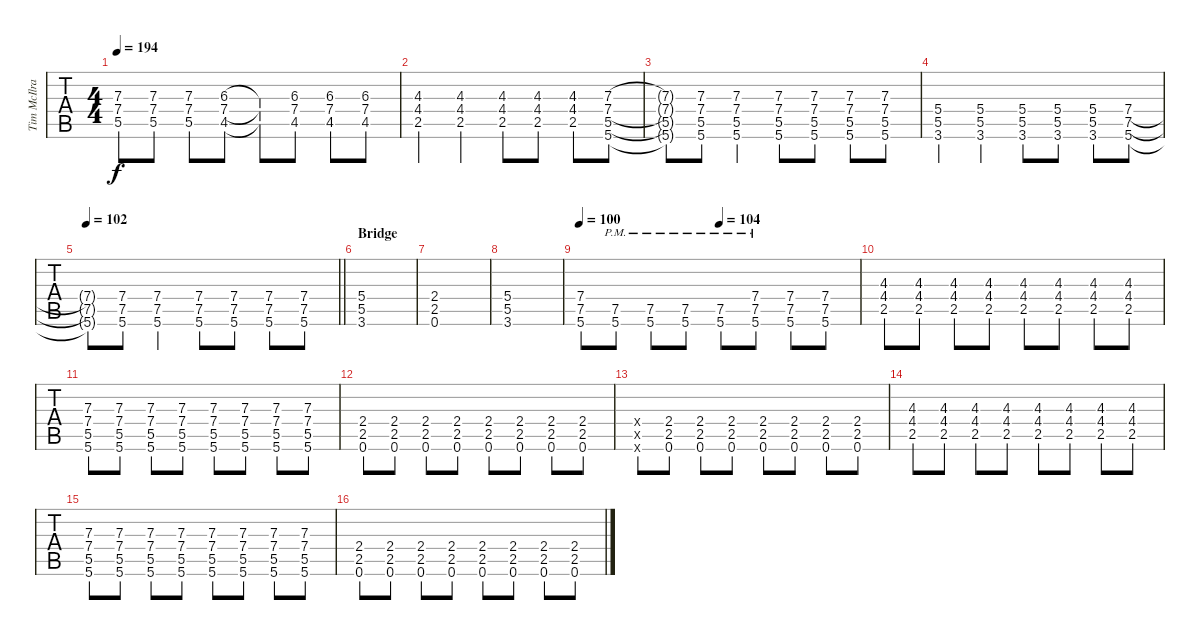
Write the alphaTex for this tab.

\track ("Tim McIlrath - Guitar One" "Tim McIlra") {instrument distortionguitar}
\staff {tabs}
\tuning (Eb4 Bb3 Gb3 Db3 Ab2 Eb2) {hide}
\ts (4 4)
\tempo 194
\clef g2
\ks c
(7.3{t} 7.4{t} 5.5{t}).8{dy f} (7.3 7.4 5.5).8 (7.3 7.4 5.5).8 (6.3 7.4 4.5).8 (6.3{t} 7.4{t} 4.5{t}).8 (6.3 7.4 4.5).8 (6.3 7.4 4.5).8 (6.3 7.4 4.5).8 |
(4.3 4.4 2.5).4 (4.3 4.4 2.5).4 (4.3 4.4 2.5).8 (4.3 4.4 2.5).8 (4.3 4.4 2.5).8 (7.3 7.4 5.5 5.6).8 |
(7.3{t} 7.4{t} 5.5{t} 5.6{t}).8 (7.3 7.4 5.5 5.6).8 (7.3 7.4 5.5 5.6).4 (7.3 7.4 5.5 5.6).8 (7.3 7.4 5.5 5.6).8 (7.3 7.4 5.5 5.6).8 (7.3 7.4 5.5 5.6).8 |
(5.4 5.5 3.6).4 (5.4 5.5 3.6).4 (5.4 5.5 3.6).8 (5.4 5.5 3.6).8 (5.4 5.5 3.6).8 (7.4 7.5 5.6).8 |
\tempo 102
\barLineRight lightlight
(7.4{t} 7.5{t} 5.6{t}).8 (7.4 7.5 5.6).8 (7.4 7.5 5.6).4 (7.4 7.5 5.6).8 (7.4 7.5 5.6).8 (7.4 7.5 5.6).8 (7.4 7.5 5.6).8 |
\section ("" "Bridge")
(5.4 5.5 3.6).1 |
(2.4 2.5 0.6).1 |
(5.4 5.5 3.6).1 |
\tempo 100
\tempo (104 0.5)
(7.4 7.5 5.6).8 (7.5{pm} 5.6{pm}).8 (7.5{pm} 5.6{pm}).8 (7.5{pm} 5.6{pm}).8 (7.5{pm} 5.6{pm}).8 (7.4{pm} 7.5{pm} 5.6{pm}).8 (7.4 7.5 5.6).8 (7.4 7.5 5.6).8 |
(4.3 4.4 2.5).8 (4.3 4.4 2.5).8 (4.3 4.4 2.5).8 (4.3 4.4 2.5).8 (4.3 4.4 2.5).8 (4.3 4.4 2.5).8 (4.3 4.4 2.5).8 (4.3 4.4 2.5).8 |
(7.3 7.4 5.5 5.6).8 (7.3 7.4 5.5 5.6).8 (7.3 7.4 5.5 5.6).8 (7.3 7.4 5.5 5.6).8 (7.3 7.4 5.5 5.6).8 (7.3 7.4 5.5 5.6).8 (7.3 7.4 5.5 5.6).8 (7.3 7.4 5.5 5.6).8 |
(2.4 2.5 0.6).8 (2.4 2.5 0.6).8 (2.4 2.5 0.6).8 (2.4 2.5 0.6).8 (2.4 2.5 0.6).8 (2.4 2.5 0.6).8 (2.4 2.5 0.6).8 (2.4 2.5 0.6).8 |
(0.4{x} 0.5{x} 0.6{x}).8 (2.4 2.5 0.6).8 (2.4 2.5 0.6).8 (2.4 2.5 0.6).8 (2.4 2.5 0.6).8 (2.4 2.5 0.6).8 (2.4 2.5 0.6).8 (2.4 2.5 0.6).8 |
(4.3 4.4 2.5).8 (4.3 4.4 2.5).8 (4.3 4.4 2.5).8 (4.3 4.4 2.5).8 (4.3 4.4 2.5).8 (4.3 4.4 2.5).8 (4.3 4.4 2.5).8 (4.3 4.4 2.5).8 |
(7.3 7.4 5.5 5.6).8 (7.3 7.4 5.5 5.6).8 (7.3 7.4 5.5 5.6).8 (7.3 7.4 5.5 5.6).8 (7.3 7.4 5.5 5.6).8 (7.3 7.4 5.5 5.6).8 (7.3 7.4 5.5 5.6).8 (7.3 7.4 5.5 5.6).8 |
(2.4 2.5 0.6).8 (2.4 2.5 0.6).8 (2.4 2.5 0.6).8 (2.4 2.5 0.6).8 (2.4 2.5 0.6).8 (2.4 2.5 0.6).8 (2.4 2.5 0.6).8 (2.4 2.5 0.6).8
